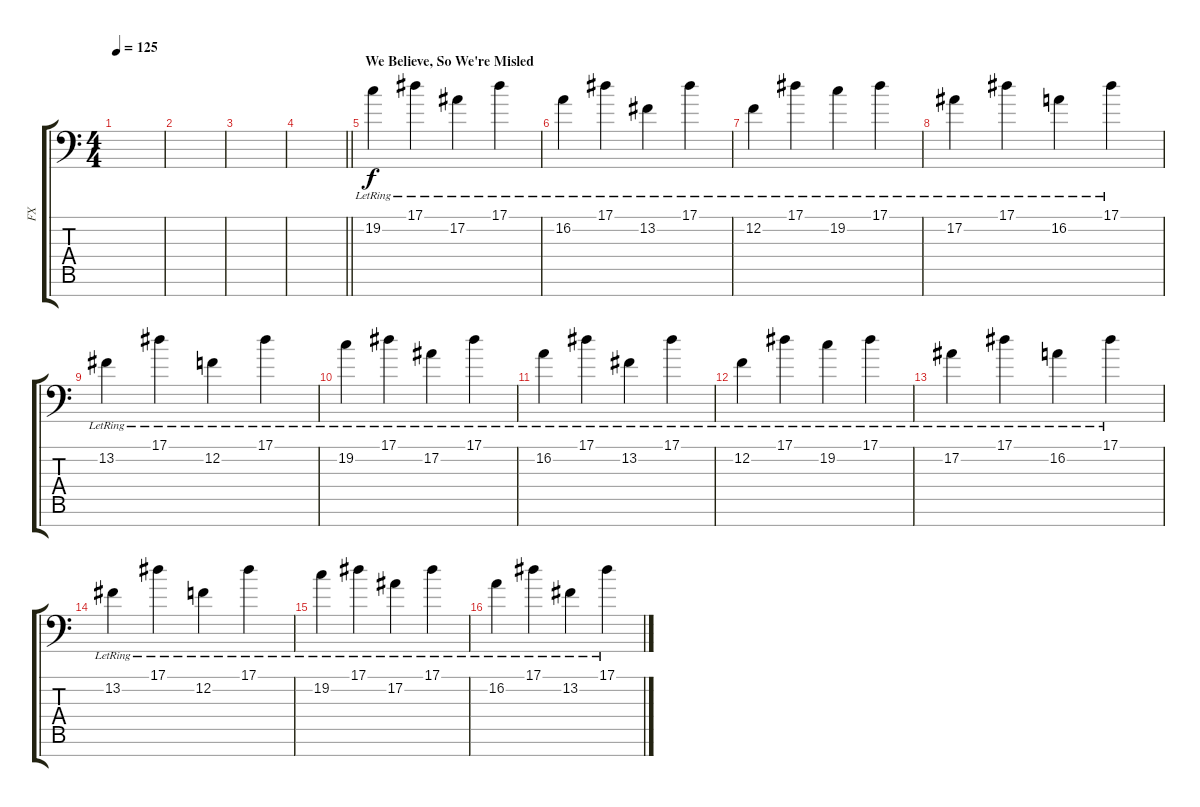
\track ("FX" "FX") {instrument fx7echoes}
\staff {score tabs}
\tuning (Bb3 F3 Db3 Ab2 Eb2 Bb1 F1) {hide}
\ts (4 4)
\tempo 125
\clef f4
\ks c
|
|
|
\barLineRight lightlight
|
\section ("" "We Believe, So We're Misled")
19.2{lr}.4 17.1{lr}.4 17.2{lr}.4 17.1{lr}.4 |
16.2{lr}.4 17.1{lr}.4 13.2{lr}.4 17.1{lr}.4 |
12.2{lr}.4 17.1{lr}.4 19.2{lr}.4 17.1{lr}.4 |
17.2{lr}.4 17.1{lr}.4 16.2{lr}.4 17.1{lr}.4 |
13.2{lr}.4 17.1{lr}.4 12.2{lr}.4 17.1{lr}.4 |
19.2{lr}.4 17.1{lr}.4 17.2{lr}.4 17.1{lr}.4 |
16.2{lr}.4 17.1{lr}.4 13.2{lr}.4 17.1{lr}.4 |
12.2{lr}.4 17.1{lr}.4 19.2{lr}.4 17.1{lr}.4 |
17.2{lr}.4 17.1{lr}.4 16.2{lr}.4 17.1{lr}.4 |
13.2{lr}.4 17.1{lr}.4 12.2{lr}.4 17.1{lr}.4 |
19.2{lr}.4 17.1{lr}.4 17.2{lr}.4 17.1{lr}.4 |
16.2{lr}.4 17.1{lr}.4 13.2{lr}.4 17.1{lr}.4
